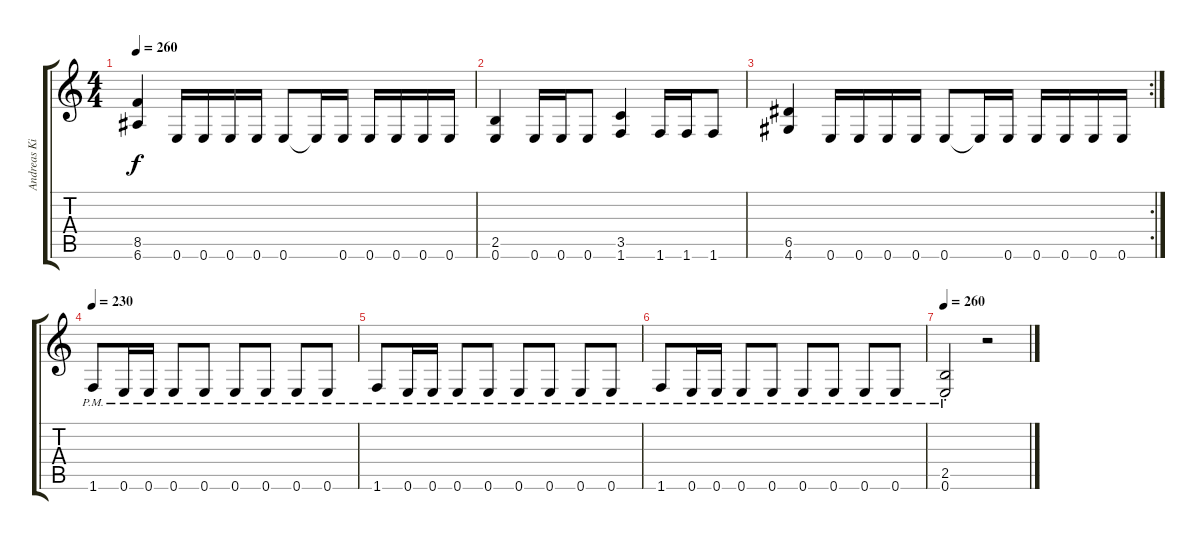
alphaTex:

\track ("Andreas Kisser" "Andreas Ki") {instrument overdrivenguitar}
\staff {score tabs}
\tuning (E4 B3 G3 D3 A2 E2) {hide}
\ts (4 4)
\tempo 260
\clef g2
\ks c
(8.5 6.6).4{dy f} 0.6.16 0.6.16 0.6.16 0.6.16 0.6.8 0.6{t}.16 0.6.16 0.6.16 0.6.16 0.6.16 0.6.16 |
(2.5 0.6).4 0.6.16 0.6.16 0.6.8 (3.5 1.6).4 1.6.16 1.6.16 1.6.8 |
\rc 2
(6.5 4.6).4 0.6.16 0.6.16 0.6.16 0.6.16 0.6.8 0.6{t}.16 0.6.16 0.6.16 0.6.16 0.6.16 0.6.16 |
\tempo 230
1.6{pm}.8 0.6{pm}.16 0.6{pm}.16 0.6{pm}.8 0.6{pm}.8 0.6{pm}.8 0.6{pm}.8 0.6{pm}.8 0.6{pm}.8 |
1.6{pm}.8 0.6{pm}.16 0.6{pm}.16 0.6{pm}.8 0.6{pm}.8 0.6{pm}.8 0.6{pm}.8 0.6{pm}.8 0.6{pm}.8 |
1.6{pm}.8 0.6{pm}.16 0.6{pm}.16 0.6{pm}.8 0.6{pm}.8 0.6{pm}.8 0.6{pm}.8 0.6{pm}.8 0.6{pm}.8 |
\tempo 260
(2.5{pm st} 0.6{pm st}).2 r.2
